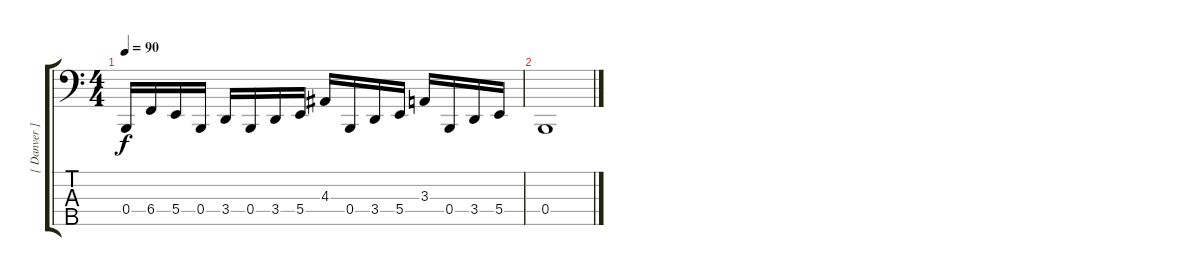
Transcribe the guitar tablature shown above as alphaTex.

\track ("[ Danver ]" "[ Danver ]") {instrument electricbasspick}
\staff {score tabs}
\tuning (E2 B1 Gb1 B0 Ab0) {hide}
\ts (4 4)
\tempo 90
\clef f4
\ks c
0.4.16{dy f} 6.4.16 5.4.16 0.4.16 3.4.16 0.4.16 3.4.16 5.4.16 4.3.16 0.4.16 3.4.16 5.4.16 3.3.16 0.4.16 3.4.16 5.4.16 |
0.4.1
